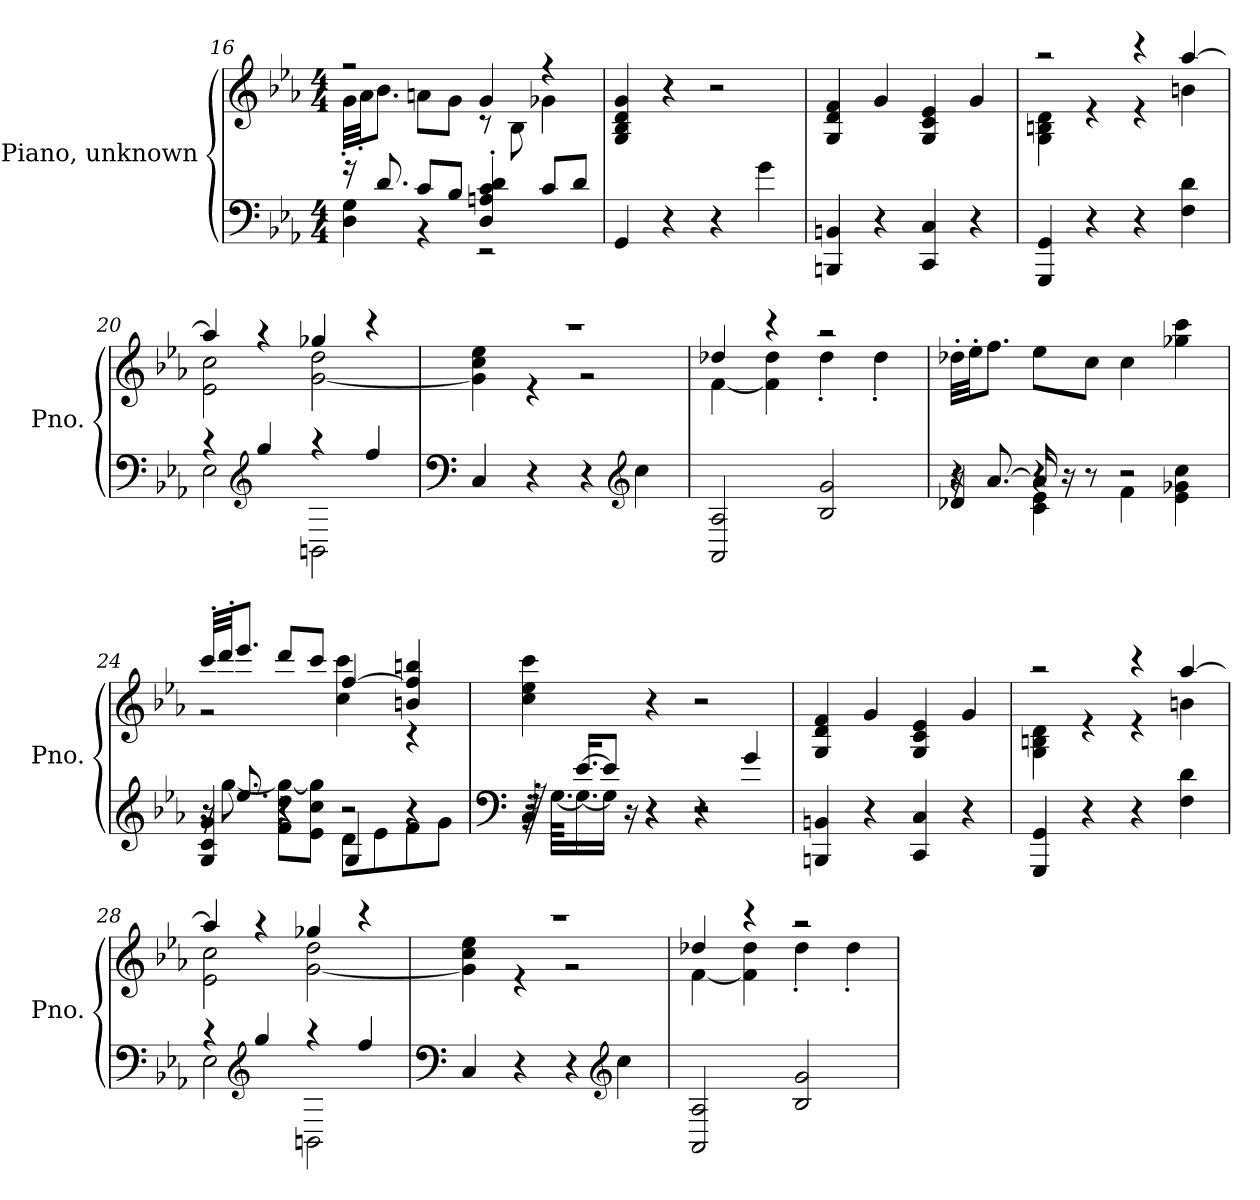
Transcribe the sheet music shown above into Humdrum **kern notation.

**kern	**kern
*part1	*part1
*staff2	*staff1
*I"Piano, unknown	*
*I'Pno.	*
*clefF4	*clefG2
*k[b-e-a-]	*k[b-e-a-]
*M4/4	*M4/4
=16	=16
*^	*^
16r	4D\ 4G\	2r	32g'\LLL
.	.	.	32a-'\JJ
8.d/	.	.	8.b-\J
8c/L	4r	.	8an\L
8B-/J	.	.	8g\J
4D/' 4An/' 4c/' 4d/'	2r	4g/	8r
.	.	.	8B-\
8c/L	.	4r	4g-X\
8d/J	.	.	.
*v	*v	*	*
*	*v	*v
=17	=17
4GG/	4G/ 4B-/ 4d/ 4g/
4r	4r
4r	2r
4g\	.
=18	=18
4BBBn/ 4BBn/	4G/ 4d/ 4f/
4r	4g/
4CC/ 4C/	4G/ 4c/ 4e-/
4r	4g/
=19	=19
*	*^
4GGG/ 4GG/	2r	4G\ 4Bn\ 4d\
4r	.	4r
4r	4r	4r
4F\ 4d\	[4aa-/	4bn\
!!LO:LB:g=z	!!
=20	=20	=20
*^	*	*
4r	2E-\	4aa-/]	2e-\ 2cc\
*clefG2	*	*	*
4gg/	.	4r	.
4r	2BBn\	4gg-X/	[2g\ 2dd\
4ff/	.	4r	.
*v	*v	*	*
=21	=21	=21
*clefF4	*	*
4C/	1r	4g\] 4cc\ 4ee-\
4r	.	4r
4r	.	2r
*clefG2	*	*
4cc\	.	.
=22	=22	=22
2AA-/ 2A-/	4dd-X/	[4f\
.	4r	4f\] 4dd-\
2B-/ 2g/	2r	4dd-'\
.	.	4dd-'\
*	*v	*v
=23	=23
*^	*
*	*^	*
16r	4r	4d-X/	32dd-X'\LLL
.	.	.	32ee-'\JJ
[8.a-/	.	.	8.ff\J
16a-/]	4c\ 4e-\	4r	8ee-\L
16r	.	.	.
8r	.	.	8cc\J
2r	4f\	2r	4cc\
.	4e-\ 4g-X\ 4cc\	.	4gg-X\ 4ccc\
!!LO:LB:g=z
=24	=24	=24	=24
*	*	*	*^
16r	16r	4G/ 4c/ 4g/	32ccc'/LLL	2r
.	.	.	32ddd'/JJ	.
8.ee-/	[8.gg\	.	8.eee-/J	.
4r	8f\ 8dd\ 8gg\_L	4r	8ddd/L	.
.	8e-\ 8cc\ 8gg\]J	.	8ccc/J	.
2r	8d\L	4G/	[4ff/	4cc\ 4ccc\
.	8e-\	.	.	.
.	8f\	4r	4bn/ 4ff/] 4bbn/	4r
.	8g\J	.	.	.
*	*	*	*v	*v
=25	=25	=25	=25
*clefF4	*	*	*
32r	128r	4C/	4cc\ 4ee-\ 4ccc\
.	[64.G\KKLL	.	.
[16.e-/KL	16.G\_	.	.
8e-/J]	16G\JJ]	.	.
.	16r	.	.
4r	4r	4r	4r
4r	2r	2r	2r
4g/	.	.	.
*v	*v	*v	*
=26	=26
4BBBn/ 4BBn/	4G/ 4d/ 4f/
4r	4g/
4CC/ 4C/	4G/ 4c/ 4e-/
4r	4g/
=27	=27
*	*^
4GGG/ 4GG/	2r	4G\ 4Bn\ 4d\
4r	.	4r
4r	4r	4r
4F\ 4d\	[4aa-/	4bn\
=28	=28	=28
*^	*	*
4r	2E-\	4aa-/]	2e-\ 2cc\
*clefG2	*	*	*
4gg/	.	4r	.
4r	2BBn\	4gg-X/	[2g\ 2dd\
4ff/	.	4r	.
*v	*v	*	*
!!LO:PB:g=z	!!
=29	=29	=29
*clefF4	*	*
4C/	1r	4g\] 4cc\ 4ee-\
4r	.	4r
4r	.	2r
*clefG2	*	*
4cc\	.	.
=30	=30	=30
2AA-/ 2A-/	4dd-X/	[4f\
.	4r	4f\] 4dd-\
2B-/ 2g/	2r	4dd-'\
.	.	4dd-'\
*	*v	*v
=	=
*-	*-
